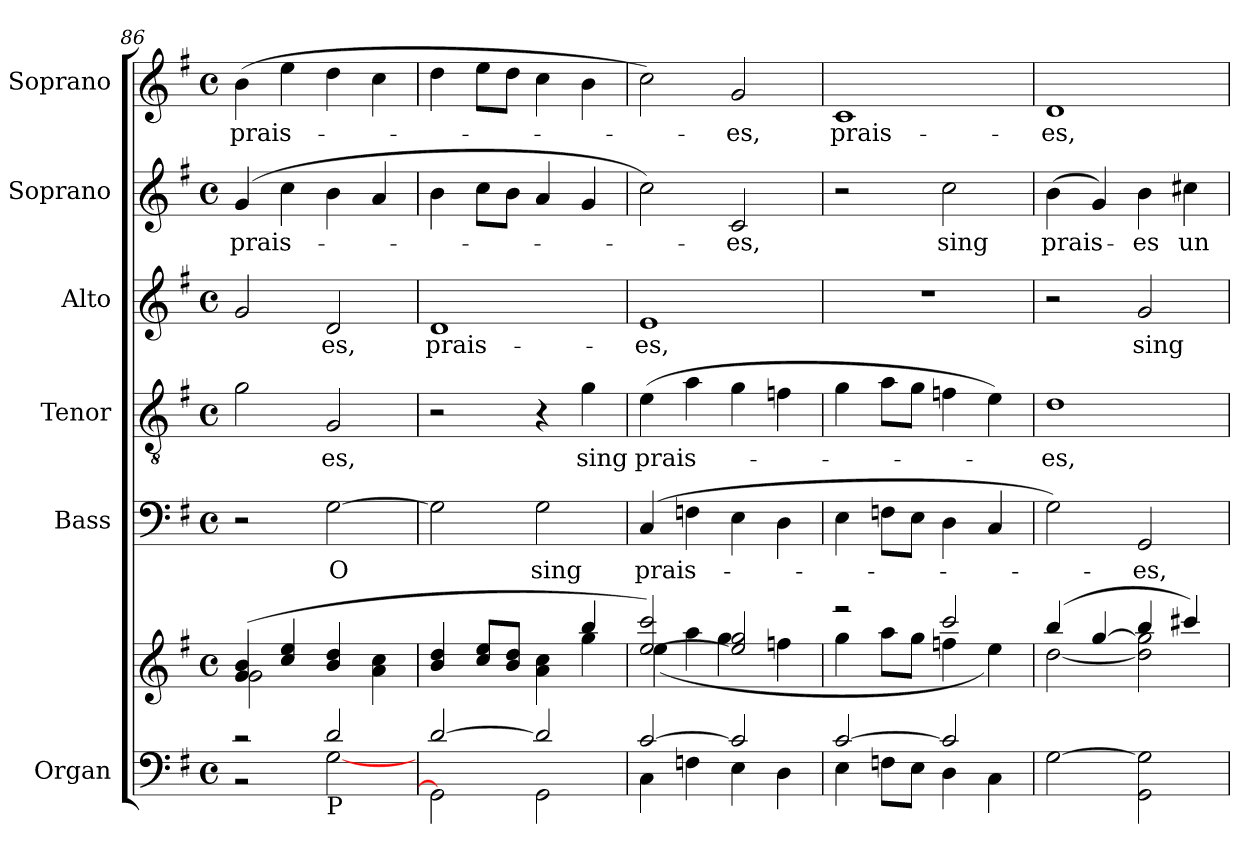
**kern	**kern	**kern	**text	**kern	**text	**kern	**text	**kern	**text	**kern	**text
*part6	*part6	*part5	*part5	*part4	*part4	*part3	*part3	*part2	*part2	*part1	*part1
*staff7	*staff6	*staff5	*staff5	*staff4	*staff4	*staff3	*staff3	*staff2	*staff2	*staff1	*staff1
*I"Organ	*	*I"Bass	*	*I"Tenor	*	*I"Alto	*	*I"Soprano	*	*I"Soprano	*
*I'Org.	*	*I'B.	*	*I'T.	*	*I'A.	*	*I'S.	*	*I'S.	*
!!LO:PB:g=z
*clefF4	*clefG2	*clefF4	*	*clefGv2	*	*clefG2	*	*clefG2	*	*clefG2	*
*	*	*	*	*ITrd7c12	*	*	*	*	*	*	*
*k[f#]	*k[f#]	*k[f#]	*	*k[f#]	*	*k[f#]	*	*k[f#]	*	*k[f#]	*
*G:	*G:	*G:	*	*G:	*	*G:	*	*G:	*	*G:	*
*M4/4	*M4/4	*M4/4	*	*M4/4	*	*M4/4	*	*M4/4	*	*M4/4	*
*met(c)	*met(c)	*met(c)	*	*met(c)	*	*met(c)	*	*met(c)	*	*met(c)	*
=86	=86	=86	=86	=86	=86	=86	=86	=86	=86	=86	=86
*^	*^	*	*	*	*	*	*	*	*	*	*
!	!	!	!	!	!	!	!	!	!	!	!LO:LY:b:color=#000000	!	!
!	!	!	!	!	!	!	!	!	!	!	!	!	!LO:LY:b:color=#000000
2r	2r	(4gi/ 4bi	2gi\	2r	.	2Gi\	.	2gi/	.	(4gi/	prais-	(4bi\	prais-
.	.	4cci/ 4eei	.	.	.	.	.	.	.	4cci\	.	4eei\	.
!	!	!	!	!	!LO:LY:b:color=#000000	!	!	!	!	!	!	!	!
!	!	!	!	!	!	!	!LO:LY:b:color=#000000	!	!	!	!	!	!
!LO:TX:b:t=P	!	!	!	!	!	!	!	!	!	!	!	!	!
!	!	!	!	!	!	!	!	!	!LO:LY:b:color=#000000	!	!	!	!
2di/	[<2Gi\	4bi/ 4ddi	2ryy	[>2Gi\	O	2GGi/	-es,	2di/	-es,	4bi\	.	4ddi\	.
.	.	4ai\ 4cci	.	.	.	.	.	.	.	4ai/	.	4cci\	.
=87	=87	=87	=87	=87	=87	=87	=87	=87	=87	=87	=87	=87	=87
!	!	!	!	!	!	!	!	!	!LO:LY:b:color=#000000	!	!	!	!
[>2di/	2GGi\]	4bi/ 4ddi	2.ryy	2Gi\]	.	2r	.	1di	prais-	4bi\	.	4ddi\	.
.	.	8cci/ 8eeiL	.	.	.	.	.	.	.	8cci\L	.	8eei\L	.
.	.	8bi/ 8ddiJ	.	.	.	.	.	.	.	8bi\J	.	8ddi\J	.
*X8ba	*	*	*	*	*	*	*	*	*	*	*	*	*
!	!	!	!	!	!LO:LY:b:color=#000000	!	!	!	!	!	!	!	!
2di/]	2GGi\	4ai\ 4cci	.	2Gi\	sing	4r	.	.	.	4ai/	.	4cci\	.
*	*	*8ba	*	*	*	*	*	*	*	*	*	*	*
!	!	!	!	!	!	!	!LO:LY:b:color=#000000	!	!	!	!	!	!
.	.	4bi/	4gi\	.	.	4Gi\	sing	.	.	4gi/	.	4bi\	.
=88	=88	=88	=88	=88	=88	=88	=88	=88	=88	=88	=88	=88	=88
!	!	!	!	!	!LO:LY:b:color=#000000	!	!	!	!	!	!	!	!
!	!	!	!	!	!	!	!LO:LY:b:color=#000000	!	!	!	!	!	!
!	!	!	!	!	!	!	!	!	!LO:LY:b:color=#000000	!	!	!	!
[>2ci/	4Ci\	[<2ei/ 2cci)	(4ei\	(4Ci/	prais-	(4Ei\	prais-	1ei	-es,	2cci\)	.	2cci\)	.
.	4Fni\	.	4ai\	4Fni\	.	4Ai\	.	.	.	.	.	.	.
!	!	!	!	!	!	!	!	!	!	!	!LO:LY:b:color=#000000	!	!
!	!	!	!	!	!	!	!	!	!	!	!	!	!LO:LY:b:color=#000000
2ci/]	4Ei\	2ei/] 2gi	4gi\	4Ei\	.	4Gi\	.	.	.	2ci/	-es,	2gi/	-es,
.	4Di\	.	4fni\	4Di\	.	4Fni\	.	.	.	.	.	.	.
=89	=89	=89	=89	=89	=89	=89	=89	=89	=89	=89	=89	=89	=89
!	!	!	!	!	!	!	!	!	!	!	!	!	!LO:LY:b:color=#000000
[>2ci/	4Ei\	2r	4gi\	4Ei\	.	4Gi\	.	1r	.	2r	.	1ci	prais-
.	8Fni\L	.	8ai\L	8Fni\L	.	8Ai\L	.	.	.	.	.	.	.
.	8Ei\J	.	8gi\J	8Ei\J	.	8Gi\J	.	.	.	.	.	.	.
!	!	!	!	!	!	!	!	!	!	!	!LO:LY:b:color=#000000	!	!
2ci/]	4Di\	2cci/	4fni\	4Di\	.	4Fni\	.	.	.	2cci\	sing	.	.
.	4Ci\	.	4ei\)	4Ci/	.	4Ei\)	.	.	.	.	.	.	.
*v	*v	*	*	*	*	*	*	*	*	*	*	*	*
=90	=90	=90	=90	=90	=90	=90	=90	=90	=90	=90	=90	=90
*^	*	*	*	*	*	*	*	*	*	*	*	*
!	!	!	!	!	!	!	!LO:LY:b:color=#000000	!	!	!	!	!	!
*v	*v	*	*	*	*	*	*	*	*	*	*	*	*
*^	*	*	*	*	*	*	*	*	*	*	*	*
!	!	!	!	!	!	!	!	!	!	!	!LO:LY:b:color=#000000	!	!
*v	*v	*	*	*	*	*	*	*	*	*	*	*	*
*^	*	*	*	*	*	*	*	*	*	*	*	*
!	!	!	!	!	!	!	!	!	!	!	!	!	!LO:LY:b:color=#000000
*v	*v	*	*	*	*	*	*	*	*	*	*	*	*
[>2Gi\	(4bi/	[<2di\	2Gi\)	.	1Di	-es,	2r	.	(4bi\	prais-	1di	-es,
.	[<4gi/	.	.	.	.	.	.	.	4gi/)	.	.	.
!	!	!	!	!LO:LY:b:color=#000000	!	!	!	!	!	!	!	!
!	!	!	!	!	!	!	!	!LO:LY:b:color=#000000	!	!	!	!
!	!	!	!	!	!	!	!	!	!	!LO:LY:b:color=#000000	!	!
2GGi\ 2Gi]	4bi/	2di\] 2gi]	2GGi/	-es,	.	.	2gi/	sing	4bi\	-es	.	.
!	!	!	!	!	!	!	!	!	!	!LO:LY:b:color=#000000	!	!
.	4cc#Xi/)	.	.	.	.	.	.	.	4cc#Xi\	un-	.	.
*	*v	*v	*	*	*	*	*	*	*	*	*	*
=	=	=	=	=	=	=	=	=	=	=	=
*-	*-	*-	*-	*-	*-	*-	*-	*-	*-	*-	*-
